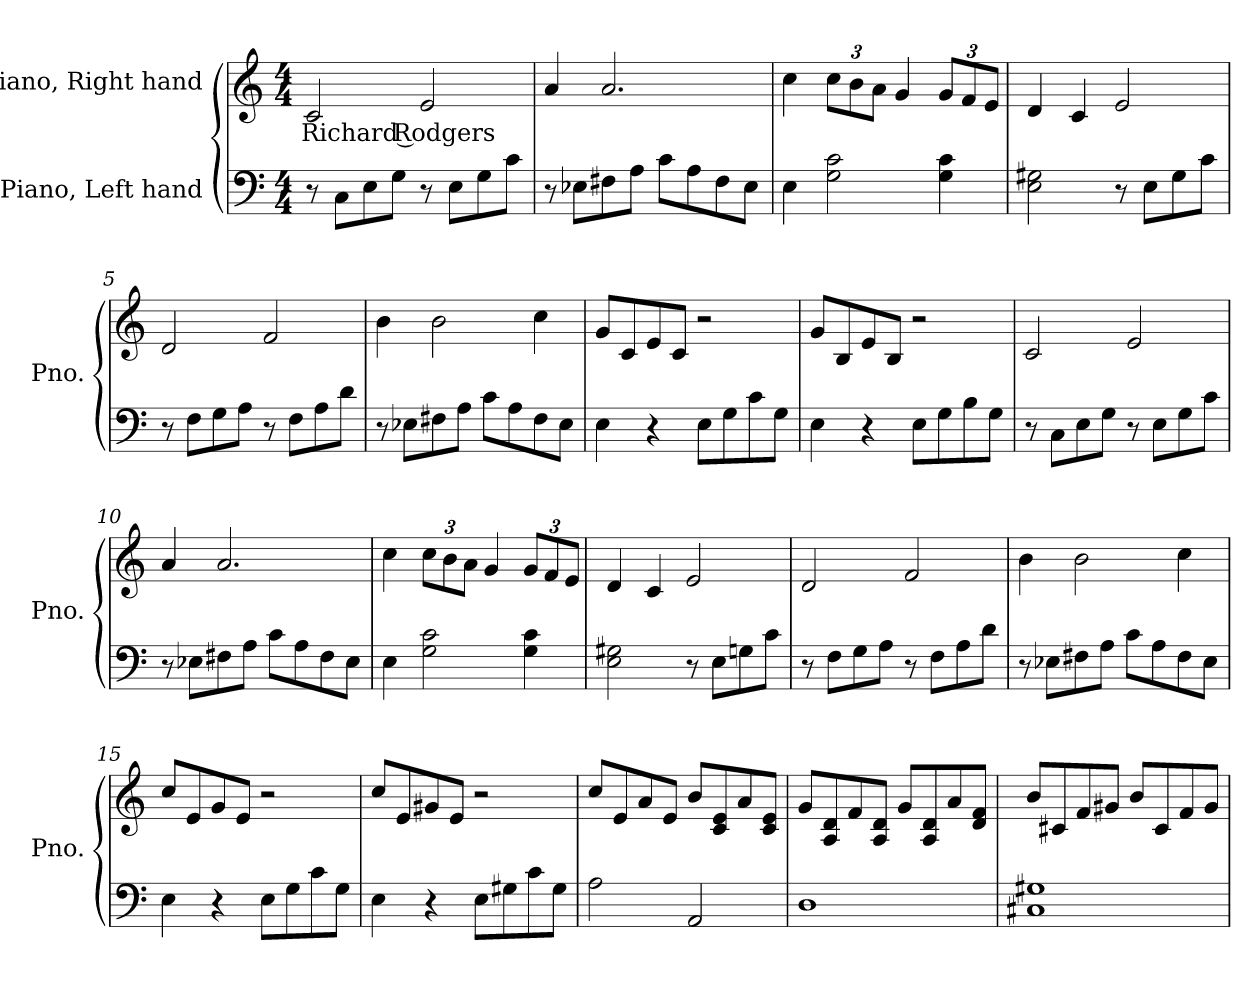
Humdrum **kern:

**kern	**kern	**text
*part2	*part1	*part1
*staff2	*staff1	*staff1
*I"Piano, Left hand	*I"Piano, Right hand	*
*I'Pno.	*I'Pno.	*
*clefF4	*clefG2	*
*k[]	*k[]	*
*M4/4	*M4/4	*
*MM120	*MM120	*
=1	=1	=1
!	!	!LO:LY:b
8r	2c/	Richard Rodgers
8C\L	.	.
8E\	.	.
8G\J	.	.
8r	2e/	.
8E\L	.	.
8G\	.	.
8c\J	.	.
=2	=2	=2
8r	4a/	.
8E-X\L	.	.
8F#X\	2.a/	.
8A\J	.	.
8c\L	.	.
8A\	.	.
8F#\	.	.
8E-\J	.	.
=3	=3	=3
4E\	4cc\	.
*	*Xbrackettup	*
2G\ 2c\	12cc\L	.
.	12b\	.
.	12a\J	.
.	4g/	.
4G\ 4c\	12g/L	.
.	12f/	.
.	12e/J	.
!!LO:LB:g=z
=4	=4	=4
2E\ 2G#X\	4d/	.
.	4c/	.
8r	2e/	.
8E\L	.	.
8G#\	.	.
8c\J	.	.
=5	=5	=5
8r	2d/	.
8F\L	.	.
8G\	.	.
8A\J	.	.
8r	2f/	.
8F\L	.	.
8A\	.	.
8d\J	.	.
=6	=6	=6
8r	4b\	.
8E-X\L	.	.
8F#X\	2b\	.
8A\J	.	.
8c\L	.	.
8A\	.	.
8F#\	4cc\	.
8E-\J	.	.
=7	=7	=7
4E\	8g/L	.
.	8c/	.
4r	8e/	.
.	8c/J	.
8E\L	2r	.
8G\	.	.
8c\	.	.
8G\J	.	.
=8	=8	=8
4E\	8g/L	.
.	8B/	.
4r	8e/	.
.	8B/J	.
8E\L	2r	.
8G\	.	.
8B\	.	.
8G\J	.	.
!!LO:LB:g=z
=9	=9	=9
8r	2c/	.
8C\L	.	.
8E\	.	.
8G\J	.	.
8r	2e/	.
8E\L	.	.
8G\	.	.
8c\J	.	.
=10	=10	=10
8r	4a/	.
8E-X\L	.	.
8F#X\	2.a/	.
8A\J	.	.
8c\L	.	.
8A\	.	.
8F#\	.	.
8E-\J	.	.
=11	=11	=11
4E\	4cc\	.
2G\ 2c\	12cc\L	.
.	12b\	.
.	12a\J	.
.	4g/	.
4G\ 4c\	12g/L	.
.	12f/	.
.	12e/J	.
=12	=12	=12
2E\ 2G#X\	4d/	.
.	4c/	.
8r	2e/	.
8E\L	.	.
8Gn\	.	.
8c\J	.	.
=13	=13	=13
8r	2d/	.
8F\L	.	.
8G\	.	.
8A\J	.	.
8r	2f/	.
8F\L	.	.
8A\	.	.
8d\J	.	.
!!LO:LB:g=z
=14	=14	=14
8r	4b\	.
8E-X\L	.	.
8F#X\	2b\	.
8A\J	.	.
8c\L	.	.
8A\	.	.
8F#\	4cc\	.
8E-\J	.	.
=15	=15	=15
4E\	8cc/L	.
.	8e/	.
4r	8g/	.
.	8e/J	.
8E\L	2r	.
8G\	.	.
8c\	.	.
8G\J	.	.
=16	=16	=16
4E\	8cc/L	.
.	8e/	.
4r	8g#X/	.
.	8e/J	.
8E\L	2r	.
8G#X\	.	.
8c\	.	.
8G#\J	.	.
=17	=17	=17
2A\	8cc/L	.
.	8e/	.
.	8a/	.
.	8e/J	.
2AA/	8b/L	.
.	8c/ 8e/	.
.	8a/	.
.	8c/ 8e/J	.
!!LO:LB:g=z
=18	=18	=18
1D	8g/L	.
.	8A/ 8d/	.
.	8f/	.
.	8A/ 8d/J	.
.	8g/L	.
.	8A/ 8d/	.
.	8a/	.
.	8d/ 8f/J	.
=19	=19	=19
1C#X 1G#X	8b/L	.
.	8c#X/	.
.	8f/	.
.	8g#X/J	.
.	8b/L	.
.	8c#/	.
.	8f/	.
.	8g#/J	.
=	=	=
*-	*-	*-
